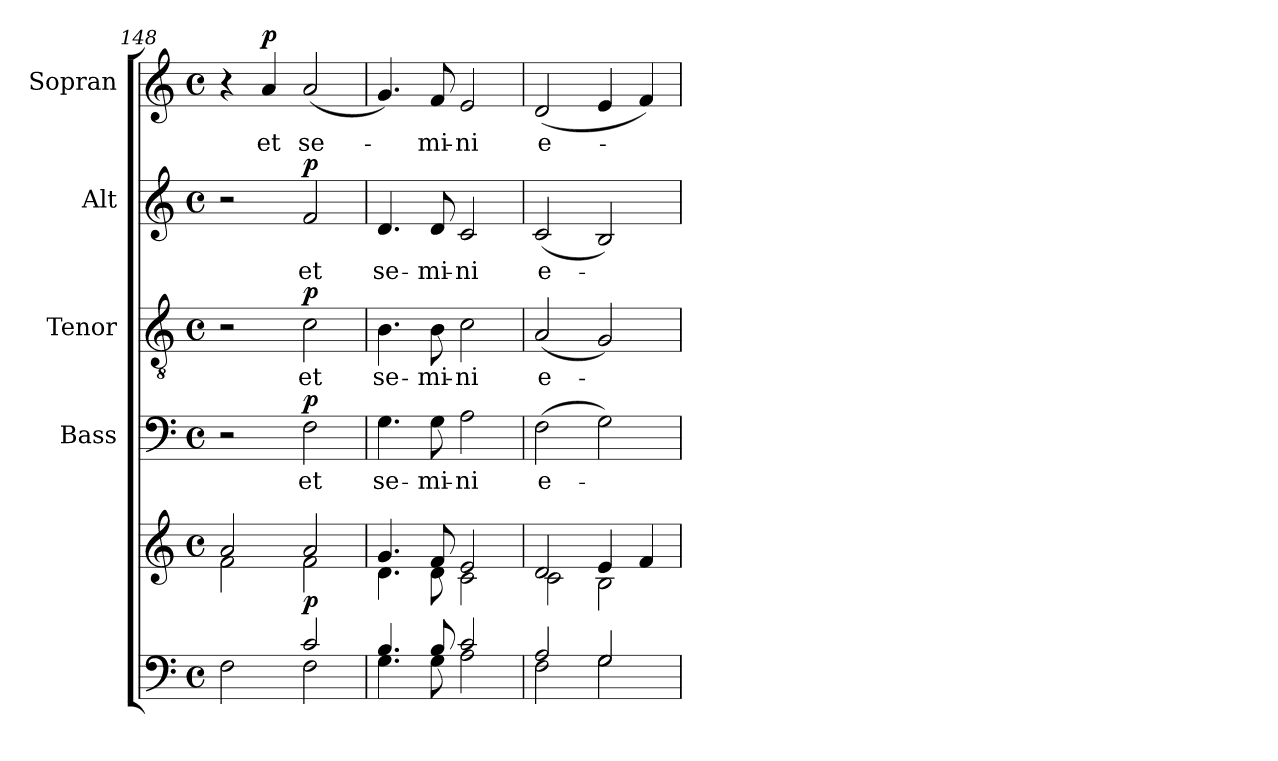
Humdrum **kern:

**kern	**kern	**dynam	**kern	**text	**dynam	**kern	**text	**dynam	**kern	**text	**dynam	**kern	**text	**dynam
*part5	*part5	*part5	*part4	*part4	*part4	*part3	*part3	*part3	*part2	*part2	*part2	*part1	*part1	*part1
*staff6	*staff5	*staff5/6	*staff4	*staff4	*staff4	*staff3	*staff3	*staff3	*staff2	*staff2	*staff2	*staff1	*staff1	*staff1
*	*	*	*I"Bass	*	*	*I"Tenor	*	*	*I"Alt	*	*	*I"Sopran	*	*
*	*	*	*I'B.	*	*	*I'T.	*	*	*I'A.	*	*	*I'S.	*	*
*clefF4	*clefG2	*	*clefF4	*	*	*clefGv2	*	*	*clefG2	*	*	*clefG2	*	*
*k[]	*k[]	*	*k[]	*	*	*k[]	*	*	*k[]	*	*	*k[]	*	*
*C:	*C:	*	*C:	*	*	*C:	*	*	*C:	*	*	*C:	*	*
*M4/4	*M4/4	*	*M4/4	*	*	*M4/4	*	*	*M4/4	*	*	*M4/4	*	*
*met(c)	*met(c)	*	*met(c)	*	*	*met(c)	*	*	*met(c)	*	*	*met(c)	*	*
=148	=148	=148	=148	=148	=148	=148	=148	=148	=148	=148	=148	=148	=148	=148
*^	*^	*	*	*	*	*	*	*	*	*	*	*	*	*
2ryy	2F\	2a/	2f\	.	2r	.	.	2r	.	.	2r	.	.	4r	.	.
!	!	!	!	!	!	!	!	!	!	!	!	!	!	!	!LO:LY:b	!LO:DY:a
.	.	.	.	.	.	.	.	.	.	.	.	.	.	4a/	et	p
!	!	!	!	!LO:DY:b	!	!LO:LY:b	!LO:DY:a	!	!LO:LY:b	!LO:DY:a	!	!LO:LY:b	!LO:DY:a	!	!LO:LY:b	!
2c/	2F\	2a/	2f\	p	2F\	et	p	2c\	et	p	2f/	et	p	(<2a/	se-	.
!!LO:LB:g=z
=149	=149	=149	=149	=149	=149	=149	=149	=149	=149	=149	=149	=149	=149	=149	=149	=149
!	!	!	!	!	!	!LO:LY:b	!	!	!LO:LY:b	!	!	!LO:LY:b	!	!	!	!
4.B/	4.G\	4.g/	4.d\	.	4.G\	se-	.	4.B\	se-	.	4.d/	se-	.	4.g/)	.	.
!	!	!	!	!	!	!LO:LY:b	!	!	!LO:LY:b	!	!	!LO:LY:b	!	!	!LO:LY:b	!
8B/	8G\	8f/	8d\	.	8G\	-mi-	.	8B\	-mi-	.	8d/	-mi-	.	8f/	-mi-	.
!	!	!	!	!	!	!LO:LY:b	!	!	!LO:LY:b	!	!	!LO:LY:b	!	!	!LO:LY:b	!
2c/	2A\	2e/	2c\	.	2A\	-ni	.	2c\	-ni	.	2c/	-ni	.	2e/	-ni	.
=150	=150	=150	=150	=150	=150	=150	=150	=150	=150	=150	=150	=150	=150	=150	=150	=150
!	!	!	!	!	!	!LO:LY:b	!	!	!LO:LY:b	!	!	!LO:LY:b	!	!	!LO:LY:b	!
2A/	2F\	2d/	2c\	.	(>2F\	e-	.	(<2A/	e-	.	(<2c/	e-	.	(<2d/	e-	.
2G/	2G\	4e/	2B\	.	2G\)	.	.	2G/)	.	.	2B/)	.	.	4e/	.	.
.	.	4f/	.	.	.	.	.	.	.	.	.	.	.	4f/)	.	.
*v	*v	*	*	*	*	*	*	*	*	*	*	*	*	*	*	*
*	*v	*v	*	*	*	*	*	*	*	*	*	*	*	*	*
=	=	=	=	=	=	=	=	=	=	=	=	=	=	=
*-	*-	*-	*-	*-	*-	*-	*-	*-	*-	*-	*-	*-	*-	*-
